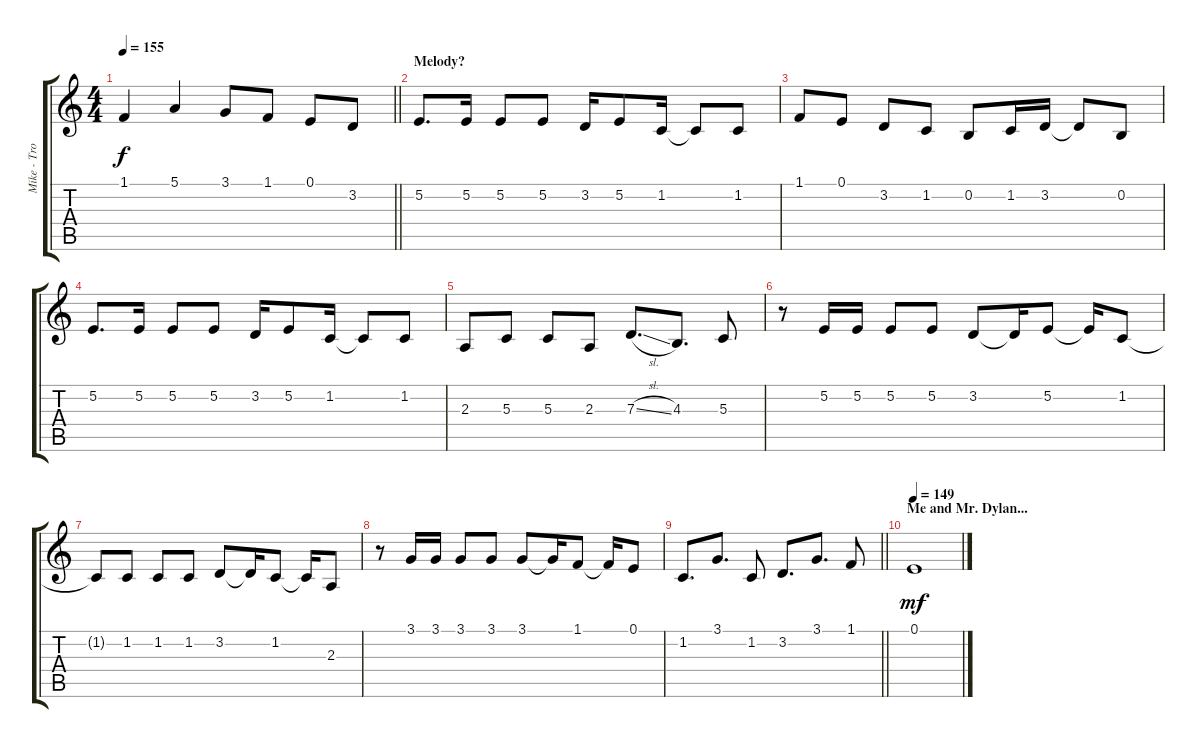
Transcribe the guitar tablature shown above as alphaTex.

\track ("Mike - Trombone" "Mike - Tro") {instrument trombone}
\staff {score tabs}
\tuning (E4 B3 G3 D3 A2 E2) {hide}
\ts (4 4)
\tempo 155
\clef g2
\barLineRight lightlight
\ks c
1.1.4{dy f} 5.1.4 3.1.8 1.1.8 0.1.8 3.2.8 |
\section ("" "Melody?")
5.2.8{d} 5.2.16 5.2.8 5.2.8 3.2.16 5.2.8 1.2.16 1.2{t}.8 1.2.8 |
1.1.8 0.1.8 3.2.8 1.2.8 0.2.8 1.2.16 3.2.16 3.2{t}.8 0.2.8 |
5.2.8{d} 5.2.16 5.2.8 5.2.8 3.2.16 5.2.8 1.2.16 1.2{t}.8 1.2.8 |
2.3.8 5.3.8 5.3.8 2.3.8 7.3{sl}.8{d} 4.3.8{d} 5.3.8 |
r.8 5.2.16 5.2.16 5.2.8 5.2.8 3.2.8 3.2{t}.16 5.2.8 5.2{t}.16 1.2.8 |
1.2{t}.8 1.2.8 1.2.8 1.2.8 3.2.8 3.2{t}.16 1.2.8 1.2{t}.16 2.3.8 |
r.8 3.1.16 3.1.16 3.1.8 3.1.8 3.1.8 3.1{t}.16 1.1.8 1.1{t}.16 0.1.8 |
\barLineRight lightlight
1.2.8{d} 3.1.8{d} 1.2.8 3.2.8{d} 3.1.8{d} 1.1.8 |
\section ("" "Me and Mr. Dylan...")
\tempo 149
0.1.1{dy mf volume 0}
